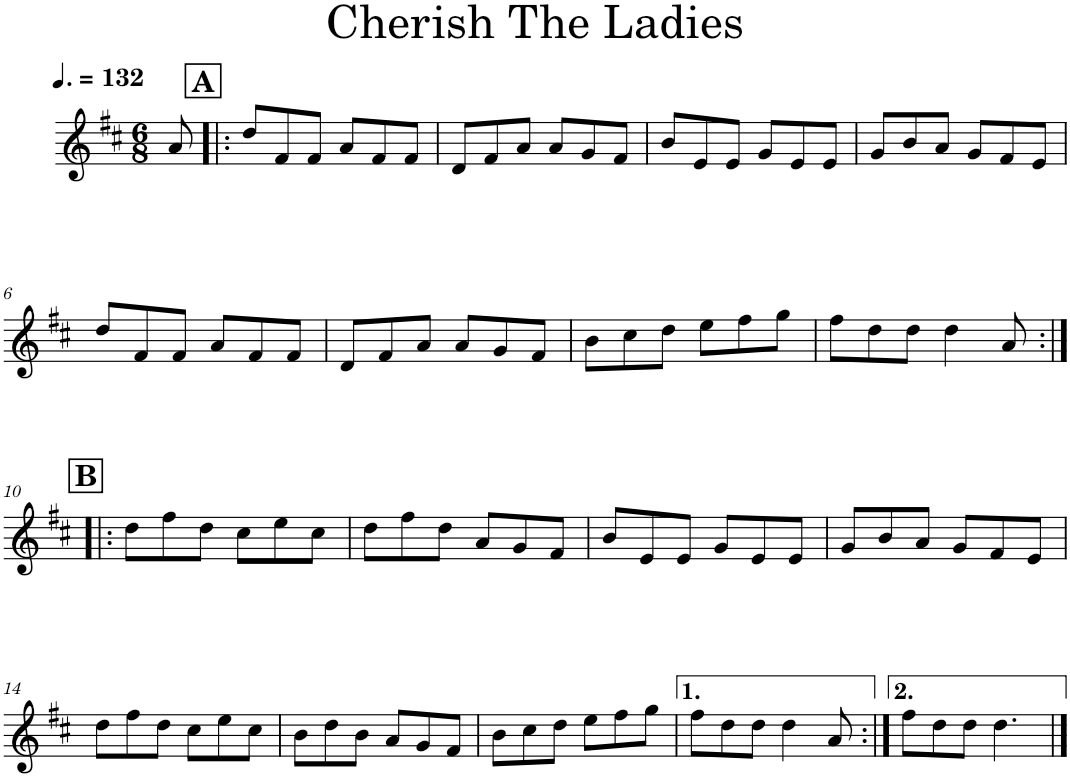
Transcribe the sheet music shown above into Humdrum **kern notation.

**kern
*part1
*staff1
*I"Piano
*I'Pno.
*clefG2
*k[f#c#]
*M6/8
=1
8a/
=2!|:
!!LO:REH:place=s1:a:B:cj:fs=14:t=A
*MM198
8dd/L
8f#/
8f#/J
8a/L
8f#/
8f#/J
=3
8d/L
8f#/
8a/J
8a/L
8g/
8f#/J
=4
8b/L
8e/
8e/J
8g/L
8e/
8e/J
=5
8g/L
8b/
8a/J
8g/L
8f#/
8e/J
!!LO:LB:g=z
=6
8dd/L
8f#/
8f#/J
8a/L
8f#/
8f#/J
=7
8d/L
8f#/
8a/J
8a/L
8g/
8f#/J
=8
8b\L
8cc#\
8dd\J
8ee\L
8ff#\
8gg\J
=9
8ff#\L
8dd\
8dd\J
4dd\
8a/
!!LO:LB:g=z
!!LO:REH:place=s1:a:B:cj:fs=14:t=B
=10:|!|:
8dd\L
8ff#\
8dd\J
8cc#\L
8ee\
8cc#\J
=11
8dd\L
8ff#\
8dd\J
8a/L
8g/
8f#/J
=12
8b/L
8e/
8e/J
8g/L
8e/
8e/J
=13
8g/L
8b/
8a/J
8g/L
8f#/
8e/J
!!LO:LB:g=z
=14
8dd\L
8ff#\
8dd\J
8cc#\L
8ee\
8cc#\J
=15
8b\L
8dd\
8b\J
8a/L
8g/
8f#/J
=16
8b\L
8cc#\
8dd\J
8ee\L
8ff#\
8gg\J
=17
8ff#\L
8dd\
8dd\J
4dd\
8a/
=18:|!
8ff#\L
8dd\
8dd\J
4.dd\
==
*-
